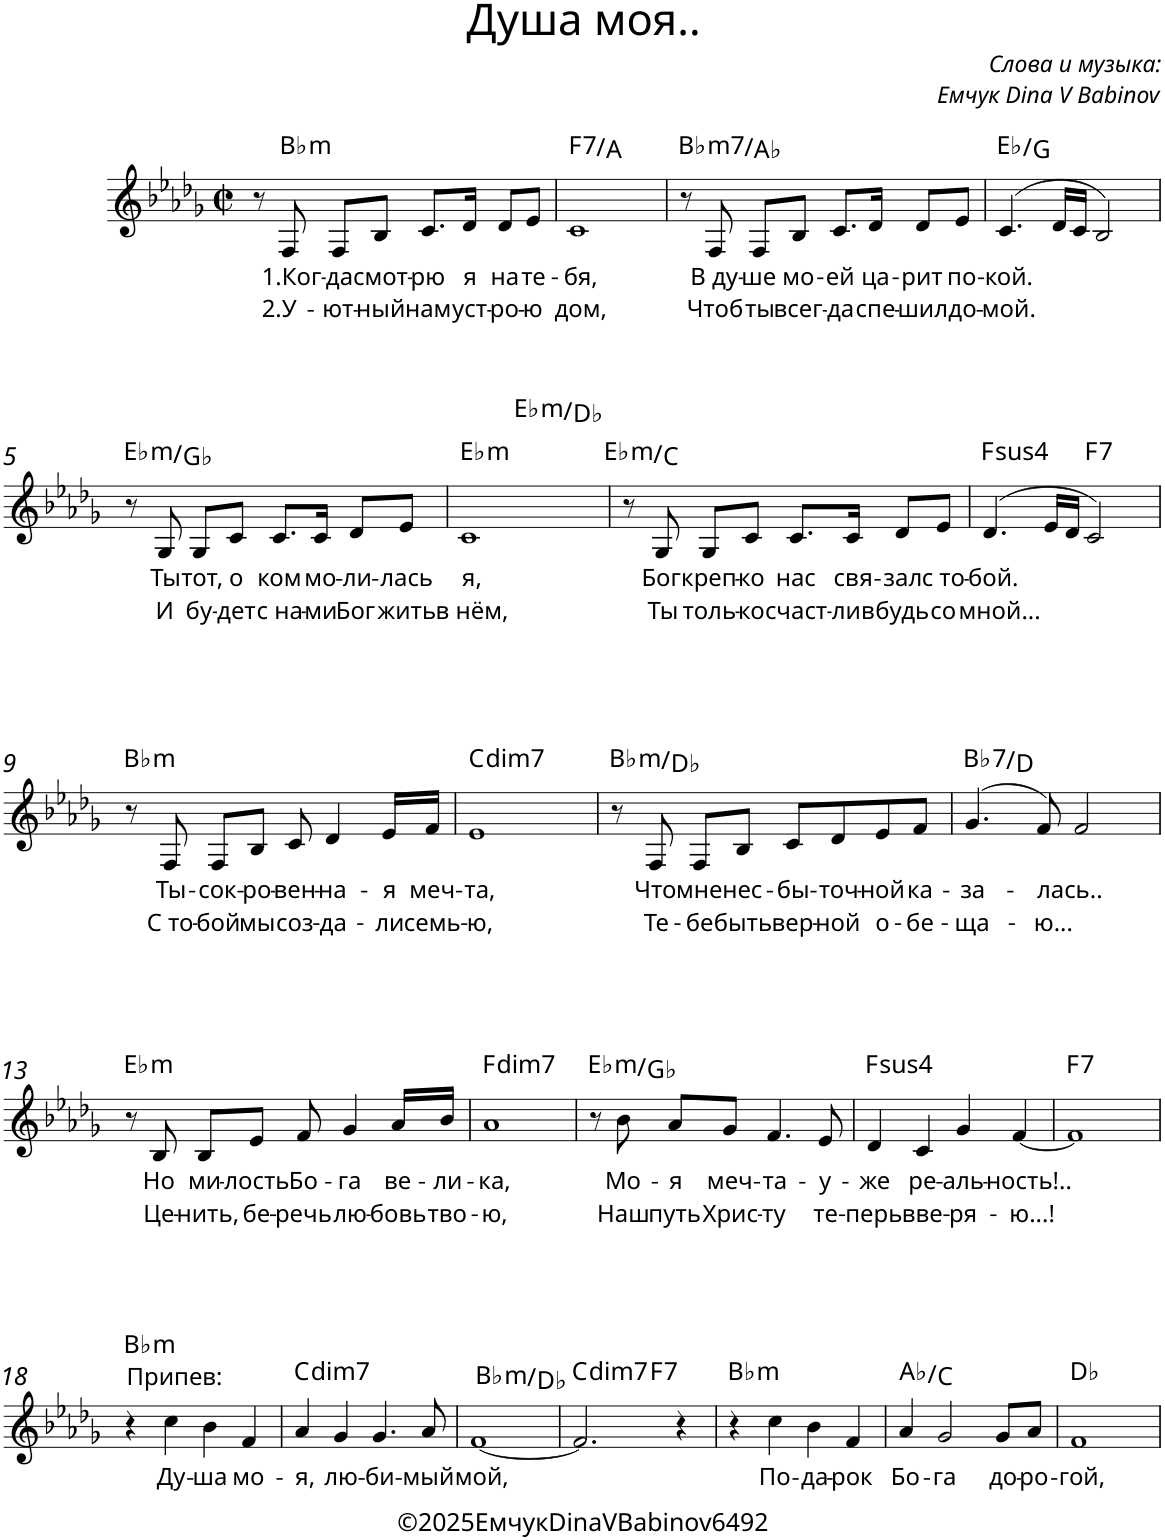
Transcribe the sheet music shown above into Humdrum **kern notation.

**kern	**text	**text	**text	**harte
*part1	*part1	*part1	*part1	*part1
*staff1	*staff1	*staff1	*staff1	*
*I"Piano	*	*	*	*
*I'Pno	*	*	*	*
*clefG2	*	*	*	*
*k[b-e-a-d-g-]	*	*	*	*
*b-:	*	*	*	*
*M2/2	*	*	*	*
*met(c|)	*	*	*	*
=1	=1	=1	=1	=1
8r	.	.	.	.
!	!LO:LY:b	!LO:LY:b	!	!LO:H:kt=m
8F/	1.Ког-	2.У-	.	Bb:min
!	!LO:LY:b	!LO:LY:b	!	!
8F/L	-да	-ют-	.	.
!	!LO:LY:b	!LO:LY:b	!	!
8B-/J	смот-	-ный	.	.
!	!LO:LY:b	!LO:LY:b	!	!
8.c/L	-рю	нам	.	.
!	!LO:LY:b	!LO:LY:b	!	!
16d-/Jk	я	уст-	.	.
!	!LO:LY:b	!LO:LY:b	!	!
8d-/L	на	-ро-	.	.
!	!LO:LY:b	!LO:LY:b	!	!
8e-/J	те-	-ю	.	.
=2	=2	=2	=2	=2
!	!LO:LY:b	!LO:LY:b	!	!LO:H:kt=7
1c	-бя,	дом,	.	F:7/3
=3	=3	=3	=3	=3
!	!	!	!	!LO:H:kt=m7
8r	.	.	.	Bb:min7/b7
!	!LO:LY:b	!LO:LY:b	!	!
8F/	В ду-	Чтоб	.	.
!	!LO:LY:b	!LO:LY:b	!	!
8F/L	-ше	ты	.	.
!	!LO:LY:b	!LO:LY:b	!	!
8B-/J	мо-	всег-	.	.
!	!LO:LY:b	!LO:LY:b	!	!
8.c/L	-ей	-да	.	.
!	!LO:LY:b	!LO:LY:b	!	!
16d-/Jk	ца-	спе-	.	.
!	!LO:LY:b	!LO:LY:b	!	!
8d-/L	-рит	-шил	.	.
!	!LO:LY:b	!LO:LY:b	!	!
8e-/J	по-	до-	.	.
=4	=4	=4	=4	=4
!	!LO:LY:b	!LO:LY:b	!	!
(>4.c/	-кой.	-мой.	.	Eb:maj/3
16d-/LL	.	.	.	.
16c/JJ	.	.	.	.
2B-/)	.	.	.	.
!!LO:LB:g=z
=5	=5	=5	=5	=5
!	!	!	!	!LO:H:kt=m
8r	.	.	.	Eb:min/b3
!	!LO:LY:b	!LO:LY:b	!	!
8G-/	Ты	И	.	.
!	!LO:LY:b	!LO:LY:b	!	!
8G-/L	тот,	бу-	.	.
!	!LO:LY:b	!LO:LY:b	!	!
8c/J	о	-дет	.	.
!	!LO:LY:b	!LO:LY:b	!	!
8.c/L	ком	с на-	.	.
!	!LO:LY:b	!LO:LY:b	!	!
16c/Jk	мо-	-ми	.	.
!	!LO:LY:b	!LO:LY:b	!	!
8d-/L	-ли-	Бог	.	.
!	!LO:LY:b	!LO:LY:b	!	!
8e-/J	-лась	жить	.	.
=6	=6	=6	=6	=6
!	!LO:LY:b	!LO:LY:b	!	!LO:H:kt=m
*^	*	*	*	*
1c	2ryy	я,	в нём,	.	Eb:min
!	!	!	!	!	!LO:H:kt=m
.	2ryy	.	.	.	Eb:min/b7
=7	=7	=7	=7	=7	=7
!	!	!	!	!	!LO:H:kt=m
*v	*v	*	*	*	*
8r	.	.	.	Eb:min/6
!	!LO:LY:b	!LO:LY:b	!	!
8G-/	Бог	Ты	.	.
!	!LO:LY:b	!LO:LY:b	!	!
8G-/L	креп-	толь-	.	.
!	!LO:LY:b	!LO:LY:b	!	!
8c/J	-ко	-ко	.	.
!	!LO:LY:b	!LO:LY:b	!	!
8.c/L	нас	счаст-	.	.
!	!LO:LY:b	!LO:LY:b	!	!
16c/Jk	свя-	-лив	.	.
!	!LO:LY:b	!LO:LY:b	!	!
8d-/L	-зал	будь	.	.
!	!LO:LY:b	!LO:LY:b	!	!
8e-/J	с то-	со	.	.
=8	=8	=8	=8	=8
!	!LO:LY:b	!LO:LY:b	!	!LO:H:kt=4
(>4.d-/	-бой.	мной...	.	F:sus4
16e-/LL	.	.	.	.
16d-/JJ	.	.	.	.
!	!	!	!	!LO:H:kt=7
2c/)	.	.	.	F:7
!!LO:LB:g=z
=9	=9	=9	=9	=9
!	!	!	!	!LO:H:kt=m
8r	.	.	.	Bb:min
!	!LO:LY:b	!LO:LY:b	!	!
8F/	Ты-	С то-	.	.
!	!LO:LY:b	!LO:LY:b	!	!
8F/L	-сок-	-бой	.	.
!	!LO:LY:b	!LO:LY:b	!	!
8B-/J	-ро-	мы	.	.
!	!LO:LY:b	!LO:LY:b	!	!
8c/	-вен-	соз-	.	.
!	!LO:LY:b	!LO:LY:b	!	!
4d-/	-на-	-да-	.	.
!	!LO:LY:b	!LO:LY:b	!	!
16e-/LL	-я	-ли	.	.
!	!LO:LY:b	!LO:LY:b	!	!
16f/JJ	меч-	семь-	.	.
=10	=10	=10	=10	=10
!	!LO:LY:b	!LO:LY:b	!	!LO:H:kt=dim7
1e-	-та,	-ю,	.	C:dim7
=11	=11	=11	=11	=11
!	!	!	!	!LO:H:kt=m
8r	.	.	.	Bb:min/b3
!	!LO:LY:b	!LO:LY:b	!	!
8F/	Что	Те-	.	.
!	!LO:LY:b	!LO:LY:b	!	!
8F/L	мне	-бе	.	.
!	!LO:LY:b	!LO:LY:b	!	!
8B-/J	нес-	быть	.	.
!	!LO:LY:b	!LO:LY:b	!	!
8c/L	-бы-	вер-	.	.
!	!LO:LY:b	!LO:LY:b	!	!
8d-/	-точ-	-ной	.	.
!	!LO:LY:b	!LO:LY:b	!	!
8e-/	-ной	о-	.	.
!	!LO:LY:b	!LO:LY:b	!	!
8f/J	ка-	-бе-	.	.
=12	=12	=12	=12	=12
!	!LO:LY:b	!LO:LY:b	!	!LO:H:kt=7
(>4.g-/	-за-	-ща-	.	Bb:7/3
!	!LO:LY:b	!LO:LY:b	!	!
8f/)	-лась..	-ю...	.	.
2f/	.	.	.	.
!!LO:LB:g=z
=13	=13	=13	=13	=13
!	!	!	!	!LO:H:kt=m
8r	.	.	.	Eb:min
!	!LO:LY:b	!LO:LY:b	!	!
8B-/	Но	Це-	.	.
!	!LO:LY:b	!LO:LY:b	!	!
8B-/L	ми-	-нить,	.	.
!	!LO:LY:b	!LO:LY:b	!	!
8e-/J	-лость	бе-	.	.
!	!LO:LY:b	!LO:LY:b	!	!
8f/	Бо-	-речь	.	.
!	!LO:LY:b	!LO:LY:b	!	!
4g-/	-га	лю-	.	.
!	!LO:LY:b	!LO:LY:b	!	!
16a-/LL	ве-	-бовь	.	.
!	!LO:LY:b	!LO:LY:b	!	!
16b-/JJ	-ли-	тво-	.	.
=14	=14	=14	=14	=14
!	!LO:LY:b	!LO:LY:b	!	!LO:H:kt=dim7
1a-	-ка,	-ю,	.	F:dim7
=15	=15	=15	=15	=15
!	!	!	!	!LO:H:kt=m
8r	.	.	.	Eb:min/b3
!	!LO:LY:b	!LO:LY:b	!	!
8b-\	Мо-	Наш	.	.
!	!LO:LY:b	!LO:LY:b	!	!
8a-/L	-я	путь	.	.
!	!LO:LY:b	!LO:LY:b	!	!
8g-/J	меч-	Хрис-	.	.
!	!LO:LY:b	!LO:LY:b	!	!
4.f/	-та-	-ту	.	.
!	!LO:LY:b	!LO:LY:b	!	!
8e-/	-у-	те-	.	.
=16	=16	=16	=16	=16
!	!LO:LY:b	!LO:LY:b	!	!LO:H:kt=4
4d-/	-же	-перь	.	F:sus4
!	!LO:LY:b	!LO:LY:b	!	!
4c/	ре-	вве-	.	.
!	!LO:LY:b	!LO:LY:b	!	!
4g-/	-аль-	-ря-	.	.
!	!LO:LY:b	!LO:LY:b	!	!
[<4f/	-ность!..	-ю...!	.	.
=17	=17	=17	=17	=17
!	!	!	!	!LO:H:kt=7
1f]	.	.	.	F:7
!!LO:LB:g=z
=18	=18	=18	=18	=18
!	!	!	!	!LO:H:kt=m
4r	.	.	.	Bb:min
!	!LO:LY:b	!	!LO:LY:a	!
4cc\	Ду-	.	Припев:	.
!	!LO:LY:b	!	!	!
4b-\	-ша	.	.	.
!	!LO:LY:b	!	!	!
4f/	мо-	.	.	.
=19	=19	=19	=19	=19
!	!LO:LY:b	!	!	!LO:H:kt=dim7
4a-/	-я,	.	.	C:dim7
!	!LO:LY:b	!	!	!
4g-/	лю-	.	.	.
!	!LO:LY:b	!	!	!
4.g-/	-би-	.	.	.
!	!LO:LY:b	!	!	!
8a-/	-мый	.	.	.
=20	=20	=20	=20	=20
!	!LO:LY:b	!	!	!LO:H:kt=m
[<1f	мой,	.	.	Bb:min/b3
=21	=21	=21	=21	=21
!	!	!	!	!LO:H:kt=dim7
*^	*	*	*	*
2.f/]	2ryy	.	.	.	C:dim7
!	!	!	!	!	!LO:H:kt=7
.	2ryy	.	.	.	F:7
4r	.	.	.	.	.
=22	=22	=22	=22	=22	=22
!	!	!	!	!	!LO:H:kt=m
*v	*v	*	*	*	*
4r	.	.	.	Bb:min
!	!LO:LY:b	!	!	!
4cc\	По-	.	.	.
!	!LO:LY:b	!	!	!
4b-\	-да-	.	.	.
!	!LO:LY:b	!	!	!
4f/	-рок	.	.	.
=23	=23	=23	=23	=23
!	!LO:LY:b	!	!	!
4a-/	Бо-	.	.	Ab:maj/3
!	!LO:LY:b	!	!	!
2g-/	-га	.	.	.
!	!LO:LY:b	!	!	!
8g-/L	до-	.	.	.
!	!LO:LY:b	!	!	!
8a-/J	-ро-	.	.	.
=24	=24	=24	=24	=24
!	!LO:LY:b	!	!	!
1f	-гой,	.	.	Db:maj
=	=	=	=	=
*-	*-	*-	*-	*-
